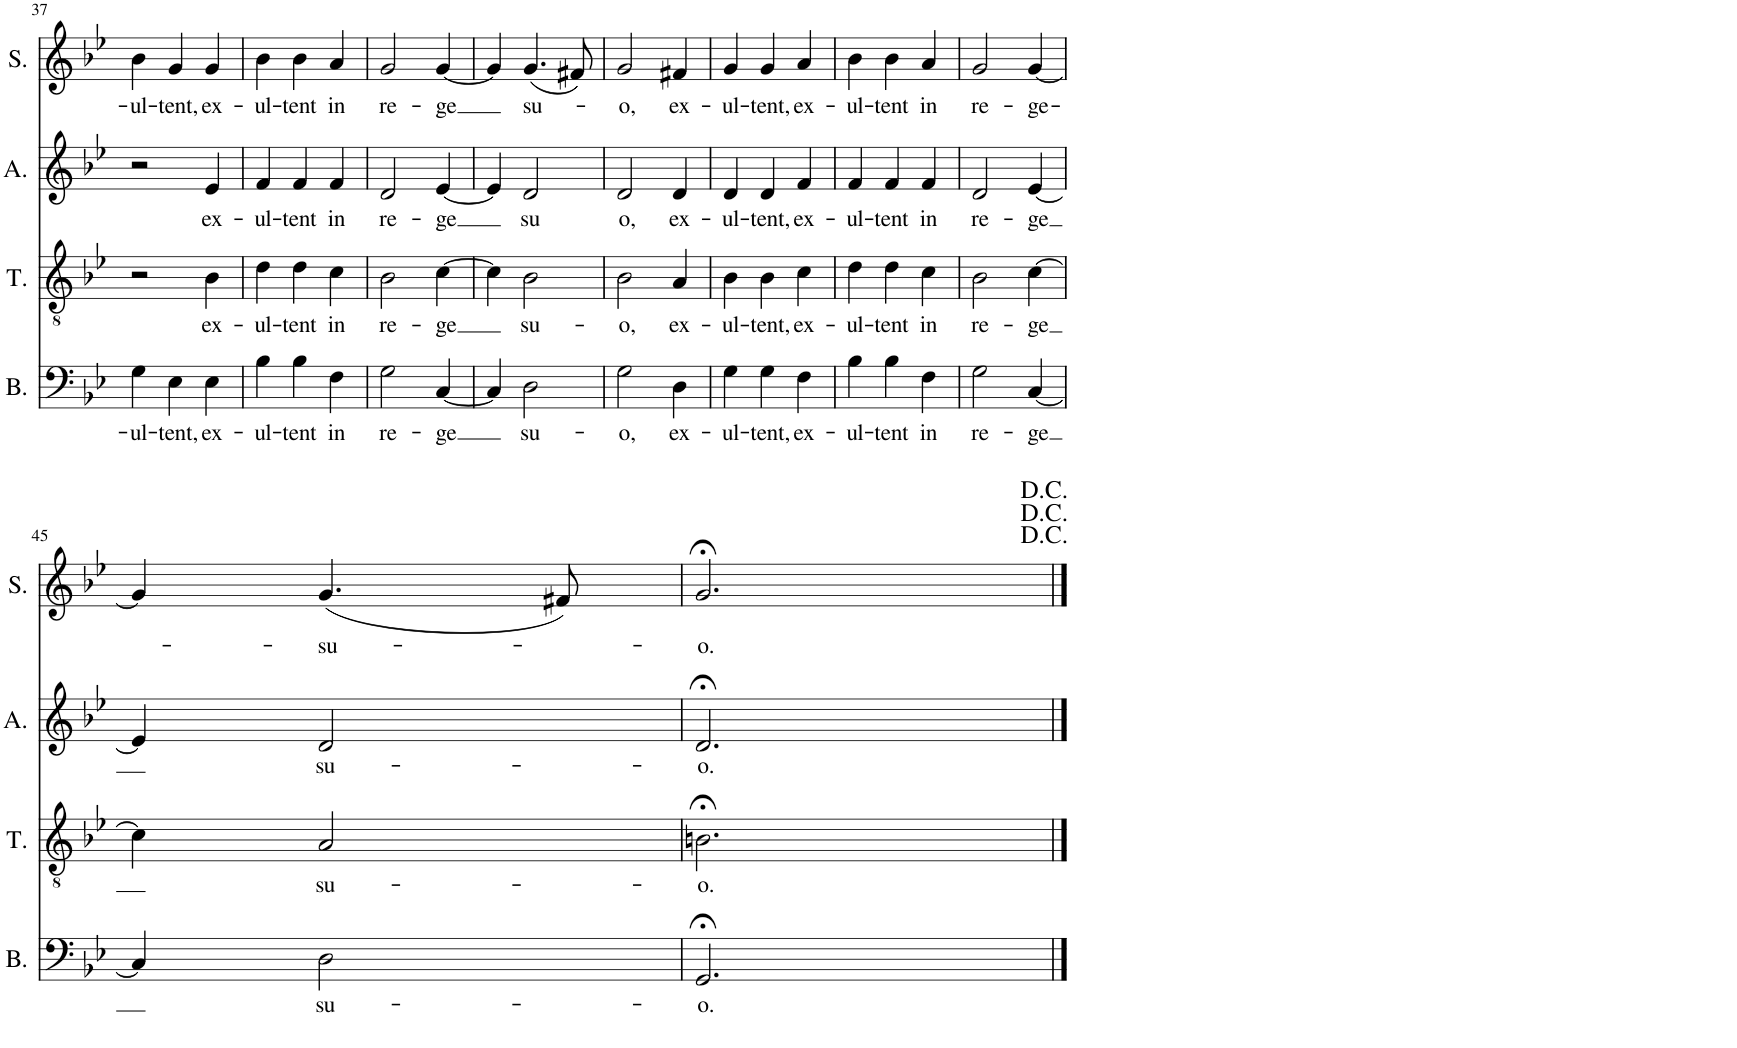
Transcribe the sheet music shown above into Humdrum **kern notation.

**kern	**text	**kern	**text	**kern	**text	**kern	**text
*part4	*part4	*part3	*part3	*part2	*part2	*part1	*part1
*staff4	*staff4	*staff3	*staff3	*staff2	*staff2	*staff1	*staff1
*I"Bass	*	*I"Tenor	*	*I"Alto	*	*I"Soprano	*
*I'B.	*	*I'T.	*	*I'A.	*	*I'S.	*
!!LO:PB:g=z
*clefF4	*	*clefGv2	*	*clefG2	*	*clefG2	*
*k[b-e-]	*	*k[b-e-]	*	*k[b-e-]	*	*k[b-e-]	*
*M3/4	*	*M3/4	*	*M3/4	*	*M3/4	*
=37	=37	=37	=37	=37	=37	=37	=37
!	!LO:LY:b	!	!	!	!	!	!LO:LY:b
4G\	-ul-	2r	.	2r	.	4b-\	-ul-
!	!LO:LY:b	!	!	!	!	!	!LO:LY:b
4E-\	-tent,	.	.	.	.	4g/	-tent,
!	!LO:LY:b	!	!LO:LY:b	!	!LO:LY:b	!	!LO:LY:b
4E-\	ex-	4B-\	ex-	4e-/	ex-	4g/	ex-
=38	=38	=38	=38	=38	=38	=38	=38
!	!LO:LY:b	!	!LO:LY:b	!	!LO:LY:b	!	!LO:LY:b
4B-\	-ul-	4d\	-ul-	4f/	-ul-	4b-\	-ul-
!	!LO:LY:b	!	!LO:LY:b	!	!LO:LY:b	!	!LO:LY:b
4B-\	-tent	4d\	-tent	4f/	-tent	4b-\	-tent
!	!LO:LY:b	!	!LO:LY:b	!	!LO:LY:b	!	!LO:LY:b
4F\	in	4c\	in	4f/	in	4a/	in
=39	=39	=39	=39	=39	=39	=39	=39
!	!LO:LY:b	!	!LO:LY:b	!	!LO:LY:b	!	!LO:LY:b
2G\	re-	2B-\	re-	2d/	re-	2g/	re-
!	!LO:LY:b	!	!LO:LY:b	!	!LO:LY:b	!	!LO:LY:b
[4C/	-ge	[4c\	-ge	[4e-/	-ge	[4g/	-ge
=40	=40	=40	=40	=40	=40	=40	=40
4C/]	.	4c\]	.	4e-/]	.	4g/]	.
!	!LO:LY:b	!	!LO:LY:b	!	!LO:LY:b	!	!LO:LY:b
2D\	su-	2B-\	su-	2d/	su	(4.g/	su-
.	.	.	.	.	.	8f#X/)	.
=41	=41	=41	=41	=41	=41	=41	=41
!	!LO:LY:b	!	!LO:LY:b	!	!LO:LY:b	!	!LO:LY:b
2G\	-o,	2B-\	-o,	2d/	-o,	2g/	-o,
!	!LO:LY:b	!	!LO:LY:b	!	!LO:LY:b	!	!LO:LY:b
4D\	ex-	4A/	ex-	4d/	ex-	4f#X/	ex-
=42	=42	=42	=42	=42	=42	=42	=42
!	!LO:LY:b	!	!LO:LY:b	!	!LO:LY:b	!	!LO:LY:b
4G\	-ul-	4B-\	-ul-	4d/	-ul-	4g/	-ul-
!	!LO:LY:b	!	!LO:LY:b	!	!LO:LY:b	!	!LO:LY:b
4G\	-tent,	4B-\	-tent,	4d/	-tent,	4g/	-tent,
!	!LO:LY:b	!	!LO:LY:b	!	!LO:LY:b	!	!LO:LY:b
4F\	ex-	4c\	ex-	4f/	ex-	4a/	ex-
=43	=43	=43	=43	=43	=43	=43	=43
!	!LO:LY:b	!	!LO:LY:b	!	!LO:LY:b	!	!LO:LY:b
4B-\	-ul-	4d\	-ul-	4f/	-ul-	4b-\	-ul-
!	!LO:LY:b	!	!LO:LY:b	!	!LO:LY:b	!	!LO:LY:b
4B-\	-tent	4d\	-tent	4f/	-tent	4b-\	-tent
!	!LO:LY:b	!	!LO:LY:b	!	!LO:LY:b	!	!LO:LY:b
4F\	in	4c\	in	4f/	in	4a/	in
=44	=44	=44	=44	=44	=44	=44	=44
!	!LO:LY:b	!	!LO:LY:b	!	!LO:LY:b	!	!LO:LY:b
2G\	re-	2B-\	re-	2d/	re-	2g/	re-
!	!LO:LY:b	!	!LO:LY:b	!	!LO:LY:b	!	!LO:LY:b
[4C/	-ge	[4c\	-ge	[4e-/	-ge	[4g/	-ge-
!!LO:LB:g=z
=45	=45	=45	=45	=45	=45	=45	=45
4C/]	.	4c\]	.	4e-/]	.	4g/]	.
!	!LO:LY:b	!	!LO:LY:b	!	!LO:LY:b	!	!LO:LY:b
2D\	su-	2A/	su-	2d/	su-	(4.g/	-su-
.	.	.	.	.	.	8f#X/)	.
=46	=46	=46	=46	=46	=46	=46	=46
!	!LO:LY:b	!	!LO:LY:b	!	!LO:LY:b	!	!LO:LY:b
2.GG;</	-o.	2.Bn;<\	-o.	2.d;</	-o.	2.g;</	-o.
==	==	==	==	==	==	==	==
*-	*-	*-	*-	*-	*-	*-	*-
